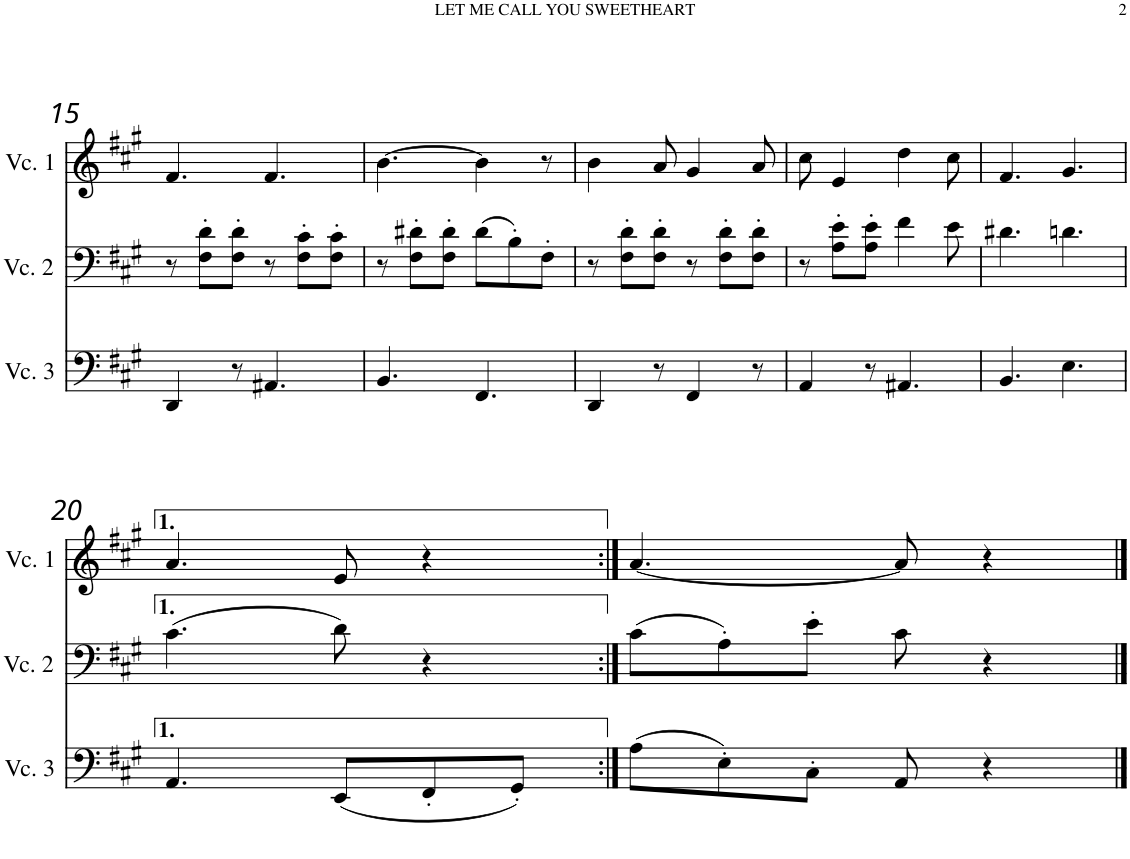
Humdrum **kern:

**kern	**kern	**kern
*part3	*part2	*part1
*staff3	*staff2	*staff1
*I"Cello 3	*I"Cello 2	*I"Cello 1
!!LO:PB:g=z
*clefF4	*clefF4	*clefG2
*k[f#c#g#]	*k[f#c#g#]	*k[f#c#g#]
*M6/8	*M6/8	*M6/8
=15	=15	=15
4DD/	8r	4.f#/
.	8F#\' 8d\'L	.
8r	8F#\' 8d\'J	.
4.AA#X/	8r	4.f#/
.	8F#\' 8c#\'L	.
.	8F#\' 8c#\'J	.
=16	=16	=16
4.BB/	8r	[4.b\
.	8F#\' 8d#X\'L	.
.	8F#\' 8d#\'J	.
4.FF#/	(8d#\L	4b\]
.	8B'\)	.
.	8F#'\J	8r
=17	=17	=17
4DD/	8r	4b\
.	8F#\' 8d\'L	.
8r	8F#\' 8d\'J	8a/
4FF#/	8r	4g#/
.	8F#\' 8d\'L	.
8r	8F#\' 8d\'J	8a/
=18	=18	=18
4AA/	8r	8cc#\
.	8A\' 8e\'L	4e/
8r	8A\' 8e\'J	.
4.AA#X/	4f#\	4dd\
.	8e\	8cc#\
=19	=19	=19
4.BB/	4.d#X\	4.f#/
4.E\	4.dn\	4.g#/
!!LO:LB:g=z
=20	=20	=20
4.AA/	(4.c#\	4.a/
(8EE/L	8d\)	8e/
8FF#'/	4r	4r
8GG#'/J)	.	.
=21:|!	=21:|!	=21:|!
(8A\L	(8c#\L	[4.a/
8E'\)	8A'\)	.
8C#'\J	8e'\J	.
8AA/	8c#\	8a/]
4r	4r	4r
==	==	==
*-	*-	*-
